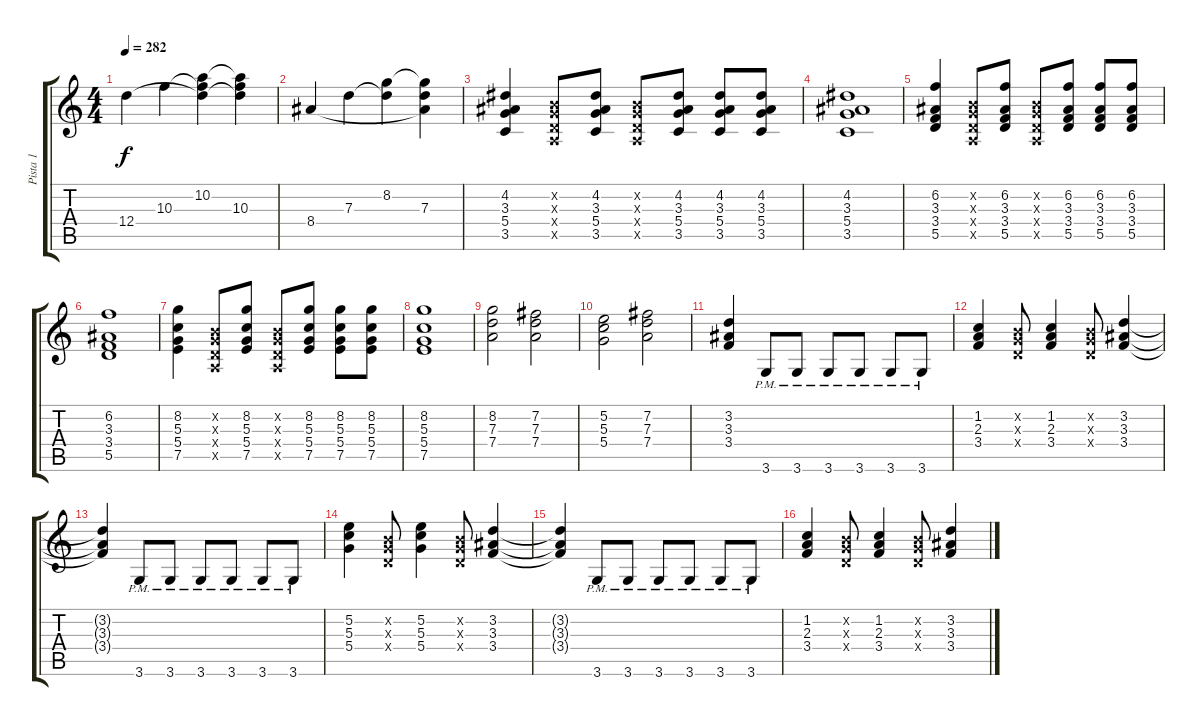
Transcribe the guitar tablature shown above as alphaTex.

\track ("Pista 1" "Pista 1") {instrument distortionguitar}
\staff {score tabs}
\tuning (E4 B3 G3 D3 A2 E2) {hide}
\ts (4 4)
\tempo 282
\clef g2
\ks c
12.4.4{dy f} 10.3.4 (10.2 10.3{t} 12.4{t}).4 (10.2{t} 10.3 12.4{t}).4 |
8.4.4 7.3.4 (8.2 7.3{t}).4 (8.2{t} 7.3 8.4{t}).4 |
(4.2 3.3 5.4 3.5).4 (0.2{x} 0.3{x} 0.4{x} 0.5{x}).8 (4.2 3.3 5.4 3.5).8 (0.2{x} 0.3{x} 0.4{x} 0.5{x}).8 (4.2 3.3 5.4 3.5).8 (4.2 3.3 5.4 3.5).8 (4.2 3.3 5.4 3.5).8 |
(4.2 3.3 5.4 3.5).1 |
(6.2 3.3 3.4 5.5).4 (0.2{x} 0.3{x} 0.4{x} 0.5{x}).8 (6.2 3.3 3.4 5.5).8 (0.2{x} 0.3{x} 0.4{x} 0.5{x}).8 (6.2 3.3 3.4 5.5).8 (6.2 3.3 3.4 5.5).8 (6.2 3.3 3.4 5.5).8 |
(6.2 3.3 3.4 5.5).1 |
(8.2 5.3 5.4 7.5).4 (0.2{x} 0.3{x} 0.4{x} 0.5{x}).8 (8.2 5.3 5.4 7.5).8 (0.2{x} 0.3{x} 0.4{x} 0.5{x}).8 (8.2 5.3 5.4 7.5).8 (8.2 5.3 5.4 7.5).8 (8.2 5.3 5.4 7.5).8 |
(8.2 5.3 5.4 7.5).1 |
(8.2 7.3 7.4).2 (7.2 7.3 7.4).2 |
(5.2 5.3 5.4).2 (7.2 7.3 7.4).2 |
(3.2 3.3 3.4).4 3.6{pm}.8 3.6{pm}.8 3.6{pm}.8 3.6{pm}.8 3.6{pm}.8 3.6{pm}.8 |
(1.2 2.3 3.4).4 (0.2{x} 0.3{x} 0.4{x}).8 (1.2 2.3 3.4).4 (0.2{x} 0.3{x} 0.4{x}).8 (3.2 3.3 3.4).4 |
(3.2{t} 3.3{t} 3.4{t}).4 3.6{pm}.8 3.6{pm}.8 3.6{pm}.8 3.6{pm}.8 3.6{pm}.8 3.6{pm}.8 |
(5.2 5.3 5.4).4 (0.2{x} 0.3{x} 0.4{x}).8 (5.2 5.3 5.4).4 (0.2{x} 0.3{x} 0.4{x}).8 (3.2 3.3 3.4).4 |
(3.2{t} 3.3{t} 3.4{t}).4 3.6{pm}.8 3.6{pm}.8 3.6{pm}.8 3.6{pm}.8 3.6{pm}.8 3.6{pm}.8 |
(1.2 2.3 3.4).4 (0.2{x} 0.3{x} 0.4{x}).8 (1.2 2.3 3.4).4 (0.2{x} 0.3{x} 0.4{x}).8 (3.2 3.3 3.4).4
